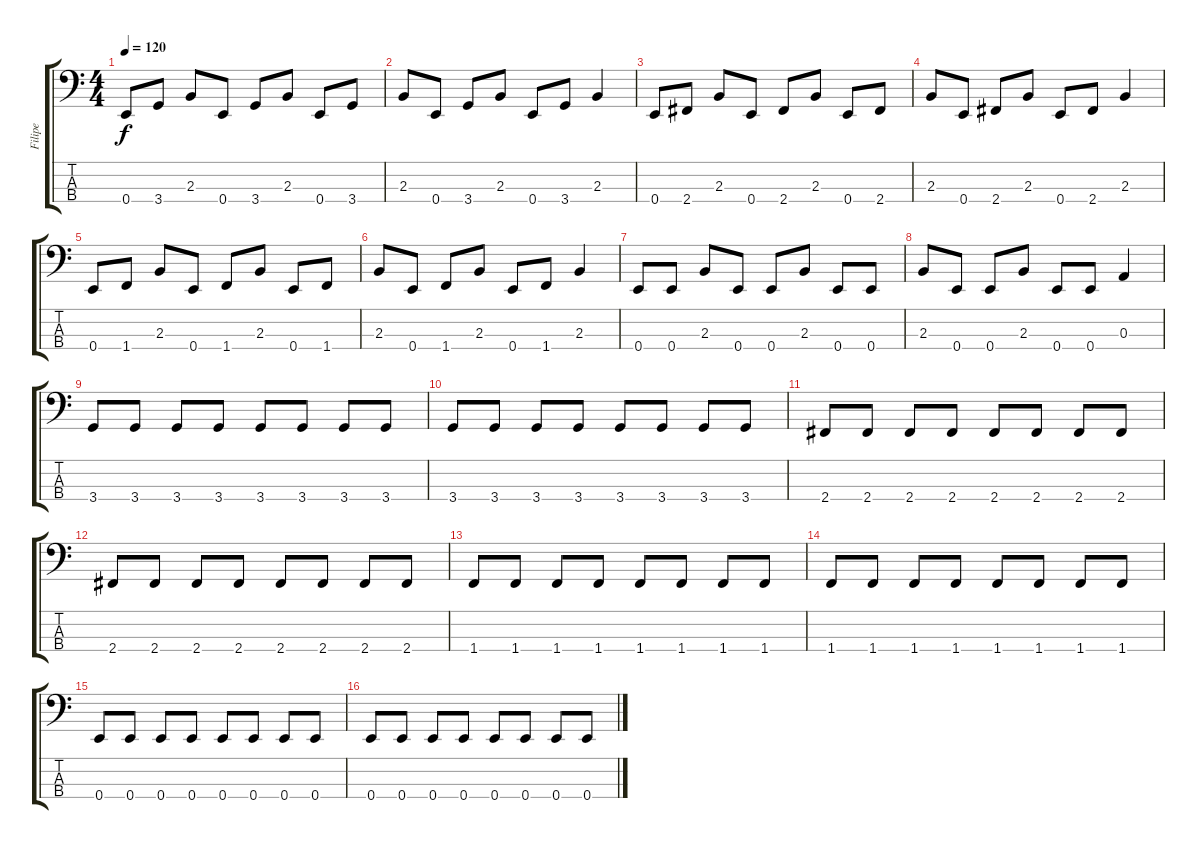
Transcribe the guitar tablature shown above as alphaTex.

\track ("Filipe" "Filipe") {instrument electricbasspick}
\staff {score tabs}
\tuning (G2 D2 A1 E1) {hide}
\ts (4 4)
\tempo 120
\clef f4
\ks c
0.4.8{dy f} 3.4.8 2.3.8 0.4.8 3.4.8 2.3.8 0.4.8 3.4.8 |
2.3.8 0.4.8 3.4.8 2.3.8 0.4.8 3.4.8 2.3.4 |
0.4.8 2.4.8 2.3.8 0.4.8 2.4.8 2.3.8 0.4.8 2.4.8 |
2.3.8 0.4.8 2.4.8 2.3.8 0.4.8 2.4.8 2.3.4 |
0.4.8 1.4.8 2.3.8 0.4.8 1.4.8 2.3.8 0.4.8 1.4.8 |
2.3.8 0.4.8 1.4.8 2.3.8 0.4.8 1.4.8 2.3.4 |
0.4.8 0.4.8 2.3.8 0.4.8 0.4.8 2.3.8 0.4.8 0.4.8 |
2.3.8 0.4.8 0.4.8 2.3.8 0.4.8 0.4.8 0.3.4 |
3.4.8 3.4.8 3.4.8 3.4.8 3.4.8 3.4.8 3.4.8 3.4.8 |
3.4.8 3.4.8 3.4.8 3.4.8 3.4.8 3.4.8 3.4.8 3.4.8 |
2.4.8 2.4.8 2.4.8 2.4.8 2.4.8 2.4.8 2.4.8 2.4.8 |
2.4.8 2.4.8 2.4.8 2.4.8 2.4.8 2.4.8 2.4.8 2.4.8 |
1.4.8 1.4.8 1.4.8 1.4.8 1.4.8 1.4.8 1.4.8 1.4.8 |
1.4.8 1.4.8 1.4.8 1.4.8 1.4.8 1.4.8 1.4.8 1.4.8 |
0.4.8 0.4.8 0.4.8 0.4.8 0.4.8 0.4.8 0.4.8 0.4.8 |
0.4.8 0.4.8 0.4.8 0.4.8 0.4.8 0.4.8 0.4.8 0.4.8
